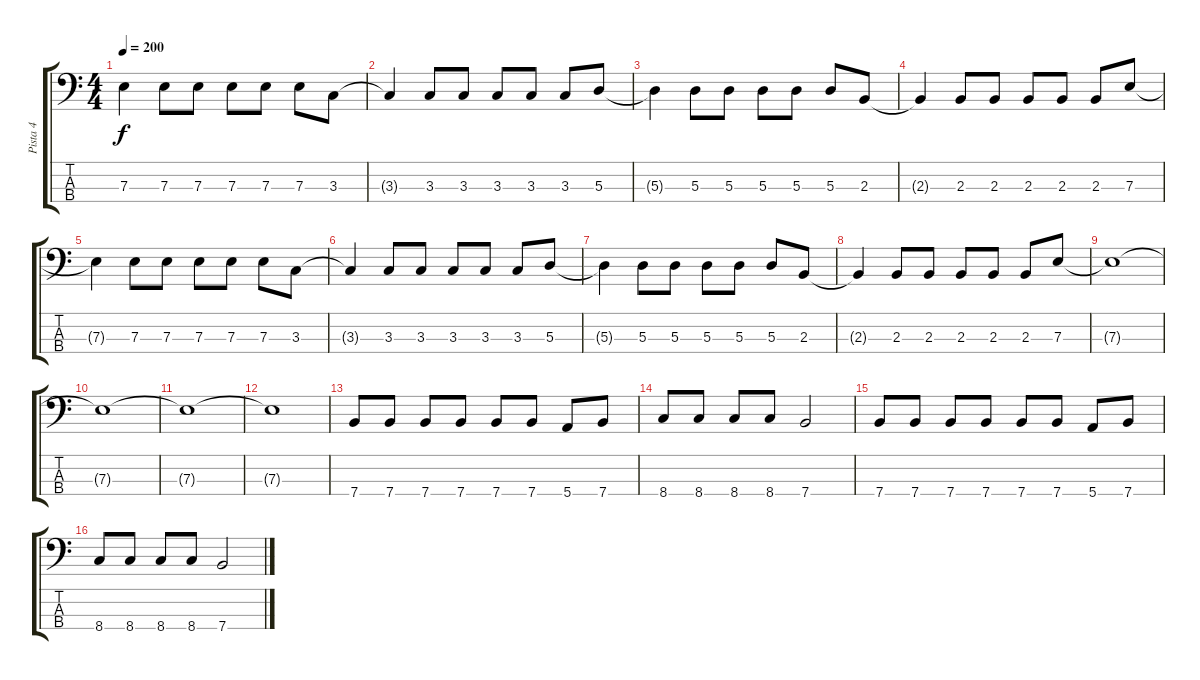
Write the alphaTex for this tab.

\track ("Pista 4" "Pista 4") {instrument electricbassfinger}
\staff {score tabs}
\tuning (G2 D2 A1 E1) {hide}
\ts (4 4)
\tempo 200
\clef f4
\ks c
7.3{t}.4{dy f} 7.3.8 7.3.8 7.3.8 7.3.8 7.3.8 3.3.8 |
3.3{t}.4 3.3.8 3.3.8 3.3.8 3.3.8 3.3.8 5.3.8 |
5.3{t}.4 5.3.8 5.3.8 5.3.8 5.3.8 5.3.8 2.3.8 |
2.3{t}.4 2.3.8 2.3.8 2.3.8 2.3.8 2.3.8 7.3.8 |
7.3{t}.4 7.3.8 7.3.8 7.3.8 7.3.8 7.3.8 3.3.8 |
3.3{t}.4 3.3.8 3.3.8 3.3.8 3.3.8 3.3.8 5.3.8 |
5.3{t}.4 5.3.8 5.3.8 5.3.8 5.3.8 5.3.8 2.3.8 |
2.3{t}.4 2.3.8 2.3.8 2.3.8 2.3.8 2.3.8 7.3.8 |
7.3{t}.1 |
7.3{t}.1 |
7.3{t}.1 |
7.3{t}.1 |
7.4.8 7.4.8 7.4.8 7.4.8 7.4.8 7.4.8 5.4.8 7.4.8 |
8.4.8 8.4.8 8.4.8 8.4.8 7.4.2 |
7.4.8 7.4.8 7.4.8 7.4.8 7.4.8 7.4.8 5.4.8 7.4.8 |
8.4.8 8.4.8 8.4.8 8.4.8 7.4.2
